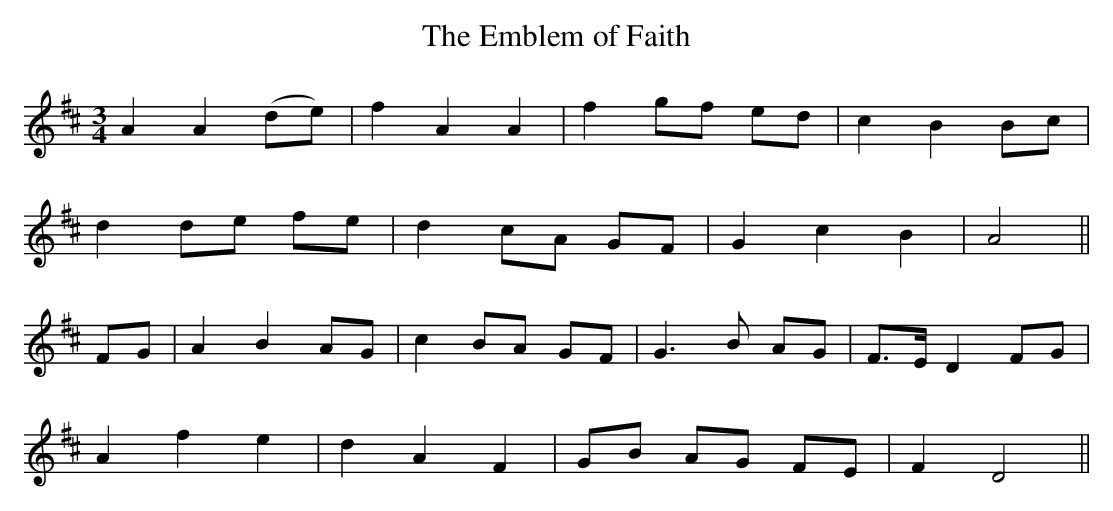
X:1
T: The Emblem of Faith
M: 3/4
L: 1/8
K: D
A2 A2 (de) | f2 A2 A2 | f2 gf ed | c2 B2 Bc |
d2 de fe | d2 cA GF | G2 c2 B2 | A4 ||
FG | A2 B2 AG | c2 BA GF | G3 B AG | F>E D2 FG |
A2 f2 e2 | d2 A2 F2 | GB AG FE | F2 D4 ||
